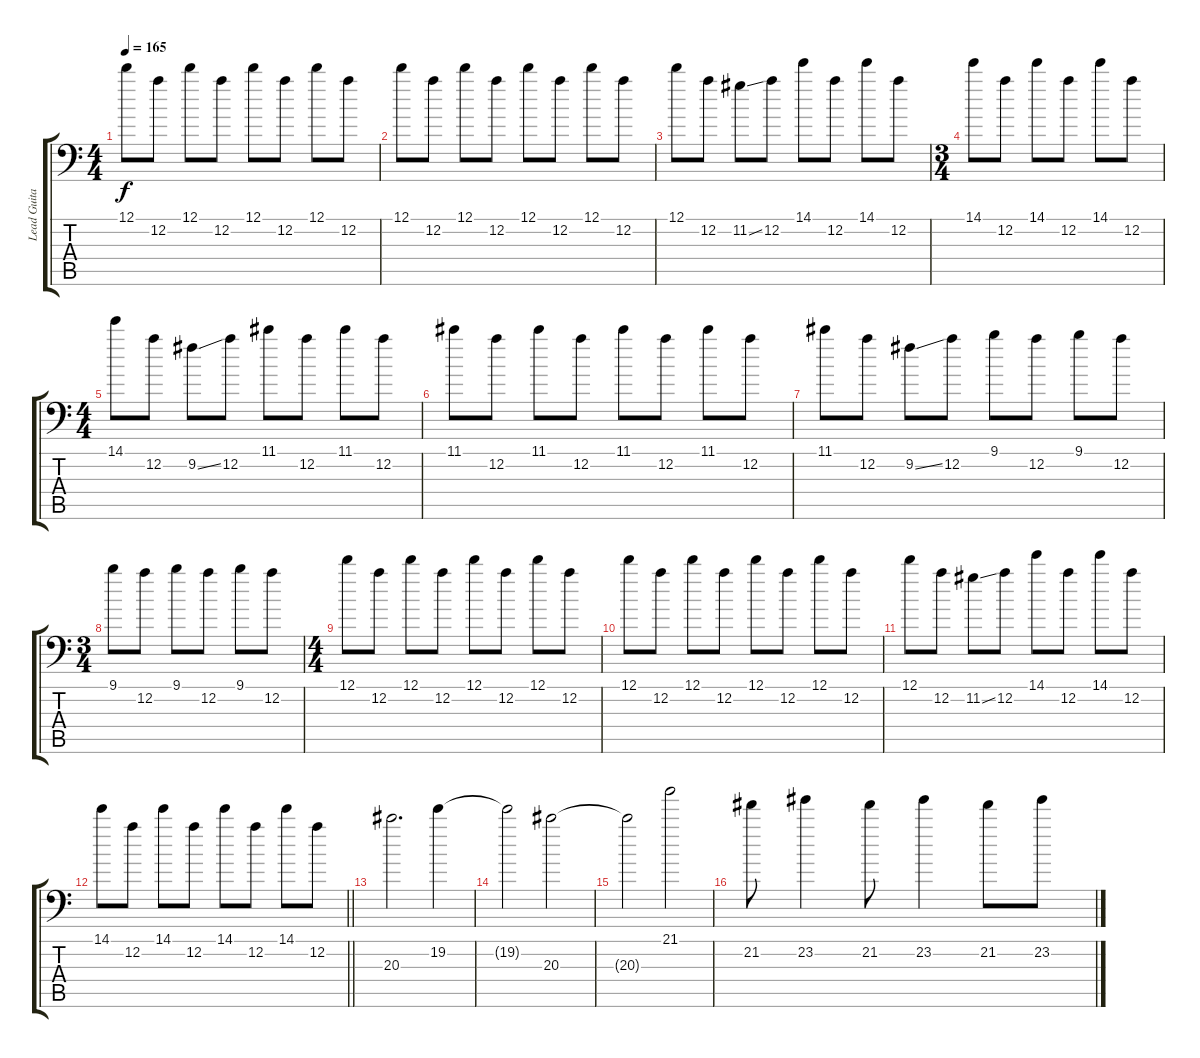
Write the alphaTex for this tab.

\track ("Lead Guitar #1" "Lead Guita") {instrument distortionguitar}
\staff {score tabs}
\tuning (D4 A3 F3 C3 G2 A1) {hide}
\ts (4 4)
\tempo 165
\clef f4
\ks c
12.1.8{dy f} 12.2.8 12.1.8 12.2.8 12.1.8 12.2.8 12.1.8 12.2.8 |
12.1.8 12.2.8 12.1.8 12.2.8 12.1.8 12.2.8 12.1.8 12.2.8 |
12.1.8 12.2.8 11.2{ss}.8 12.2.8 14.1.8 12.2.8 14.1.8 12.2.8 |
\ts (3 4)
14.1.8 12.2.8 14.1.8 12.2.8 14.1.8 12.2.8 |
\ts (4 4)
14.1.8 12.2.8 9.2{ss}.8 12.2.8 11.1.8 12.2.8 11.1.8 12.2.8 |
11.1.8 12.2.8 11.1.8 12.2.8 11.1.8 12.2.8 11.1.8 12.2.8 |
11.1.8 12.2.8 9.2{ss}.8 12.2.8 9.1.8 12.2.8 9.1.8 12.2.8 |
\ts (3 4)
9.1.8 12.2.8 9.1.8 12.2.8 9.1.8 12.2.8 |
\ts (4 4)
12.1.8 12.2.8 12.1.8 12.2.8 12.1.8 12.2.8 12.1.8 12.2.8 |
12.1.8 12.2.8 12.1.8 12.2.8 12.1.8 12.2.8 12.1.8 12.2.8 |
12.1.8 12.2.8 11.2{ss}.8 12.2.8 14.1.8 12.2.8 14.1.8 12.2.8 |
\barLineRight lightlight
14.1.8 12.2.8 14.1.8 12.2.8 14.1.8 12.2.8 14.1.8 12.2.8 |
\section ("" "")
20.3.2{d} 19.2.4 |
19.2{t}.2 20.3.2 |
20.3{t}.2 21.1.2 |
21.2.8 23.2.4 21.2.8 23.2.4 21.2.8 23.2.8
